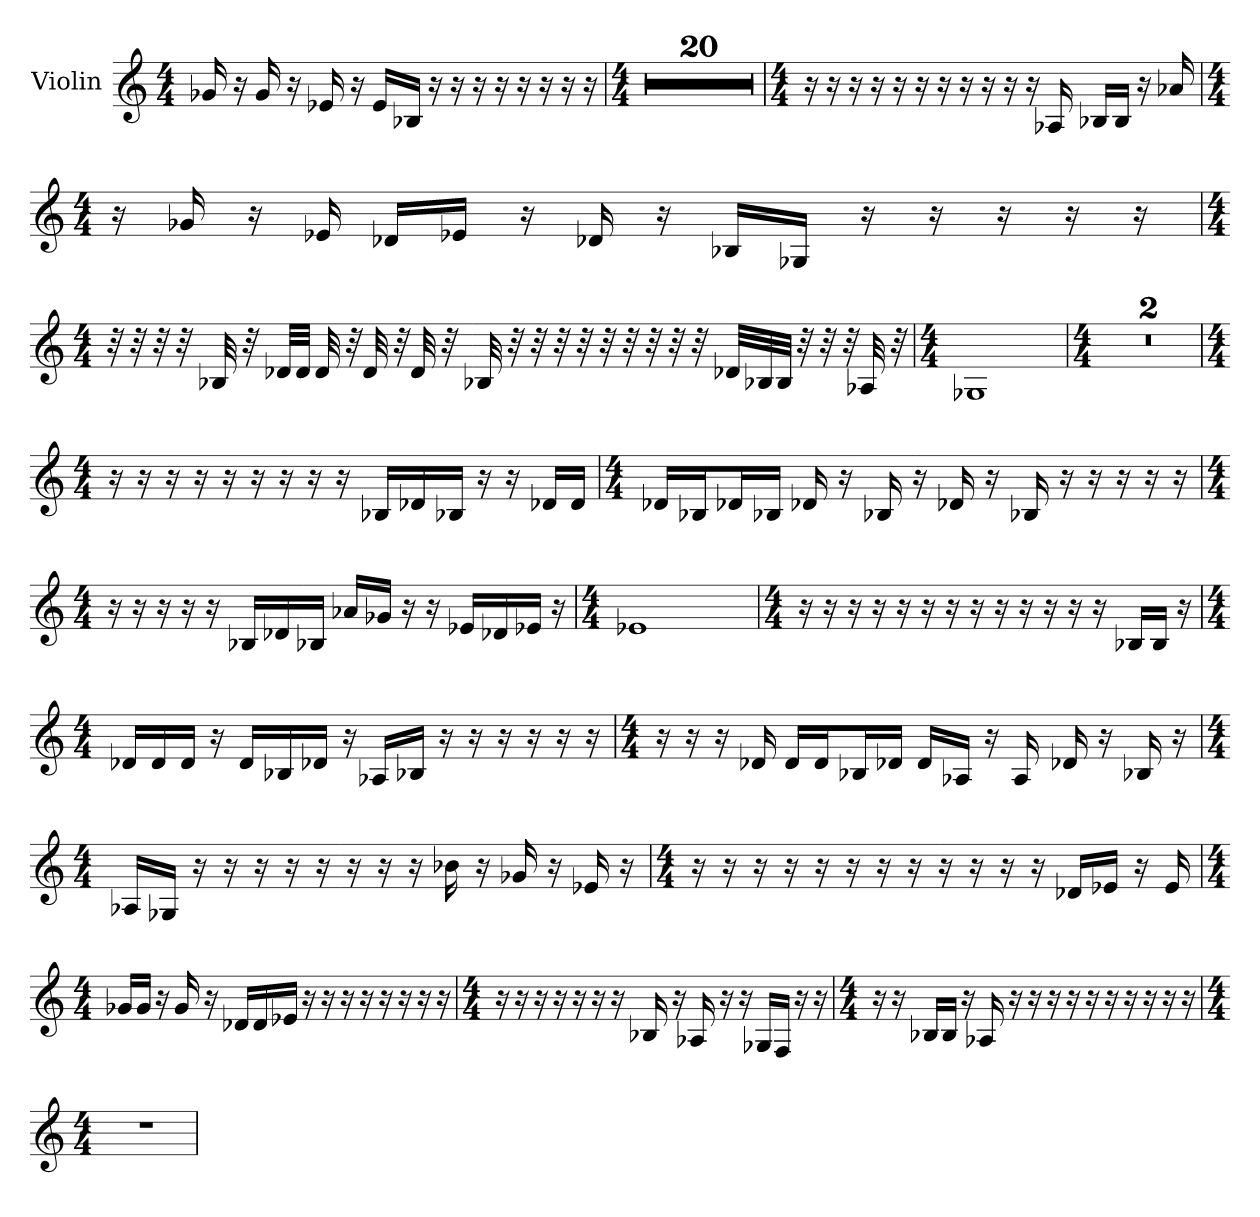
**kern
*part1
*staff1
*I"Violin
*I'Vln
*M4/4
=
16g-X
16r
16g-
16r
16e-X
16r
16e-LL
16B-XJJ
16r
16r
16r
16r
16r
16r
16r
16r
=
*M4/4
1r
=
*M4/4
1r
=
*M4/4
1r
=
*M4/4
1r
=
*M4/4
1r
=
*M4/4
1r
=
*M4/4
1r
=
*M4/4
1r
=
*M4/4
1r
=
*M4/4
1r
=
*M4/4
1r
=
*M4/4
1r
=
*M4/4
1r
=
*M4/4
1r
=
*M4/4
1r
=
*M4/4
1r
=
*M4/4
1r
=
*M4/4
1r
=
*M4/4
1r
=
*M4/4
1r
=
*M4/4
16r
16r
16r
16r
16r
16r
16r
16r
16r
16r
16r
16A-X
16B-XLL
16B-JJ
16r
16a-X
=
*M4/4
16r
16g-X
16r
16e-X
16d-XLL
16e-XJJ
16r
16d-X
16r
16B-XLL
16G-XJJ
16r
16r
16r
16r
16r
=
*M4/4
32r
32r
32r
32r
32B-X
32r
32d-XLLL
32d-JJJ
32d-
32r
32d-
32r
32d-
32r
32B-X
32r
32r
32r
32r
32r
32r
32r
32r
32r
32d-XLLL
32B-X
32B-JJJ
32r
32r
32r
32A-X
32r
=
*M4/4
1G-X
=
*M4/4
1r
=
*M4/4
1r
=
*M4/4
16r
16r
16r
16r
16r
16r
16r
16r
16r
16B-XLL
16d-X
16B-XJJ
16r
16r
16d-XLL
16d-JJ
=
*M4/4
16d-XLL
16B-XJ
16d-XL
16B-XJJ
16d-X
16r
16B-X
16r
16d-X
16r
16B-X
16r
16r
16r
16r
16r
=
*M4/4
16r
16r
16r
16r
16r
16B-XLL
16d-X
16B-XJJ
16a-XLL
16g-XJJ
16r
16r
16e-XLL
16d-X
16e-XJJ
16r
=
*M4/4
1e-X
=
*M4/4
16r
16r
16r
16r
16r
16r
16r
16r
16r
16r
16r
16r
16r
16B-XLL
16B-JJ
16r
=
*M4/4
16d-XLL
16d-
16d-JJ
16r
16d-LL
16B-X
16d-XJJ
16r
16A-XLL
16B-XJJ
16r
16r
16r
16r
16r
16r
=
*M4/4
16r
16r
16r
16d-X
16d-LL
16d-J
16B-XL
16d-XJJ
16d-LL
16A-XJJ
16r
16A-
16d-X
16r
16B-X
16r
=
*M4/4
16A-XLL
16G-XJJ
16r
16r
16r
16r
16r
16r
16r
16r
16b-X
16r
16g-X
16r
16e-X
16r
=
*M4/4
16r
16r
16r
16r
16r
16r
16r
16r
16r
16r
16r
16r
16d-XLL
16e-XJJ
16r
16e-
=
*M4/4
16g-XLL
16g-JJ
16r
16g-
16r
16d-XLL
16d-
16e-XJJ
16r
16r
16r
16r
16r
16r
16r
16r
=
*M4/4
16r
16r
16r
16r
16r
16r
16r
16B-X
16r
16A-X
16r
16r
16G-XLL
16FJJ
16r
16r
=
*M4/4
16r
16r
16B-XLL
16B-JJ
16r
16A-X
16r
16r
16r
16r
16r
16r
16r
16r
16r
16r
=
*M4/4
1r
=
*-
